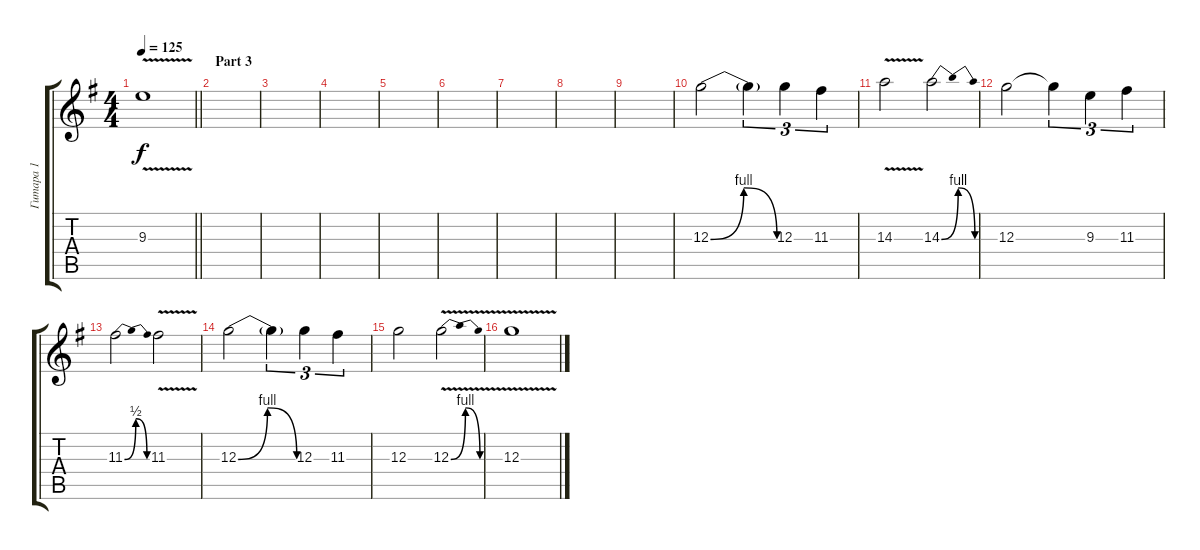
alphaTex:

\track ("Гитара 1" "Гитара 1") {instrument distortionguitar}
\staff {score tabs}
\tuning (E4 B3 G3 D3 A2 E2) {hide}
\ts (4 4)
\tempo 125
\clef g2
\barLineRight lightlight
\ks eminor
9.3{v}.1{dy f} |
\section ("" "Part 3")
|
|
|
|
|
|
|
|
12.3{be (bendrelease 0 0 15 4 49 4 60 0)}.2 12.3{t}.4{tu (3 2)} 12.3.4{tu (3 2)} 11.3.4{tu (3 2)} |
14.3{v}.2 14.3{be (bendrelease 0 0 15 4 48 4 60 0)}.2 |
12.3.2 12.3{t}.4{tu (3 2)} 9.3.4{tu (3 2)} 11.3.4{tu (3 2)} |
11.3{be (bendrelease 0 0 15 2 47 2 60 0)}.2 11.3{v}.2 |
12.3{be (bendrelease 0 0 15 4 49 4 60 0)}.2 12.3{t}.4{tu (3 2)} 12.3.4{tu (3 2)} 11.3.4{tu (3 2)} |
12.3.2 12.3{be (bendrelease 0 0 15 4 51 4 60 0) v}.2 |
12.3{v}.1
